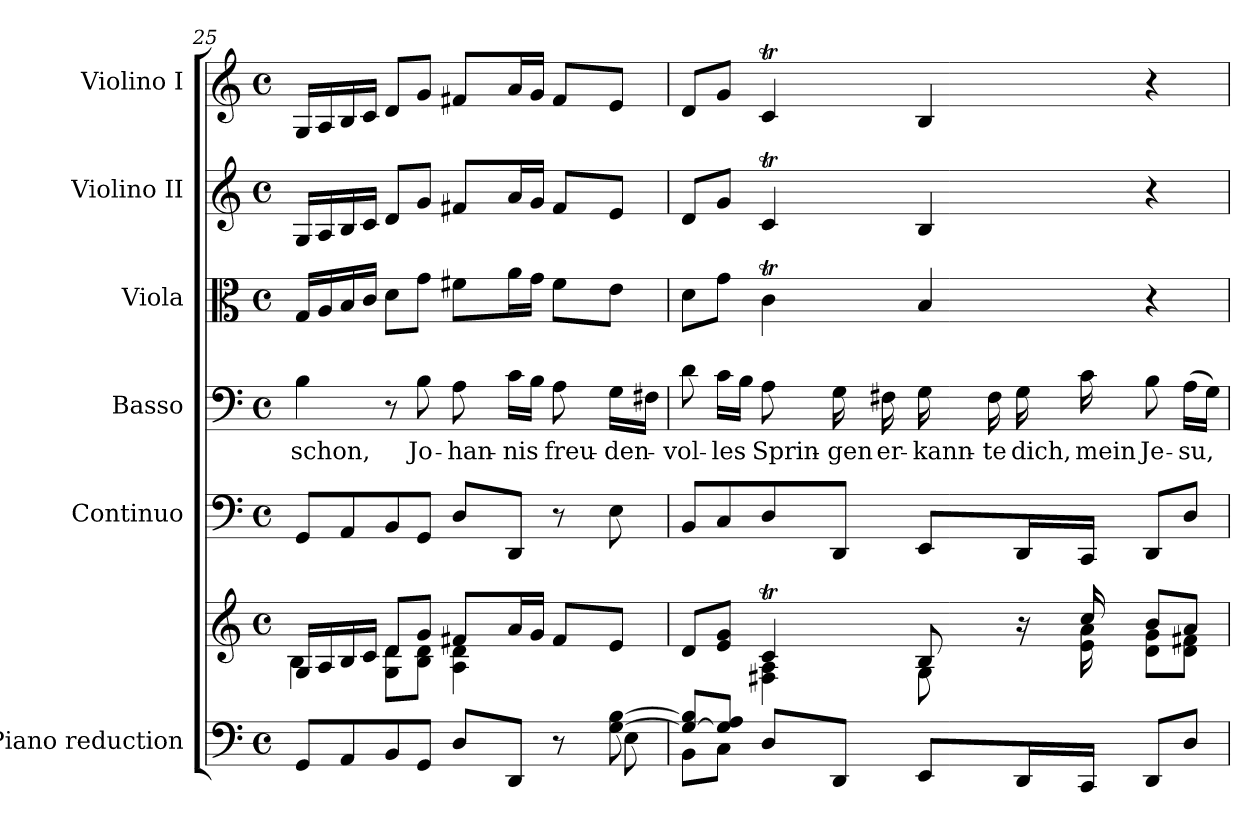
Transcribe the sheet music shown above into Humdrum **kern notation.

**kern	**kern	**kern	**kern	**text	**kern	**kern	**kern
*part6	*part6	*part5	*part4	*part4	*part3	*part2	*part1
*staff7	*staff6	*staff5	*staff4	*staff4	*staff3	*staff2	*staff1
*I"Piano reduction	*	*I"Continuo	*I"Basso	*	*I"Viola	*I"Violino II	*I"Violino I
*I'Pno	*	*	*	*	*I'Vla	*I'Vln	*I'Vln
*clefF4	*clefG2	*clefF4	*clefF4	*	*clefC3	*clefG2	*clefG2
*k[]	*k[]	*k[]	*k[]	*	*k[]	*k[]	*k[]
*M4/4	*M4/4	*M4/4	*M4/4	*	*M4/4	*M4/4	*M4/4
*met(c)	*met(c)	*met(c)	*met(c)	*	*met(c)	*met(c)	*met(c)
=25	=25	=25	=25	=25	=25	=25	=25
*^	*^	*	*	*	*	*	*
!	!	!	!	!	!	!LO:LY:b	!	!	!
2..ryy	8GG/L	16G/LL	4B\	8GG/L	4B\	schon,	16G/LL	16G/LL	16G/LL
.	.	16A/	.	.	.	.	16A/	16A/	16A/
.	8AA/	16B/	.	8AA/	.	.	16B/	16B/	16B/
.	.	16c/JJ	.	.	.	.	16c/JJ	16c/JJ	16c/JJ
.	8BB/	8d/L	8G\ 8d\L	8BB/	8r	.	8d\L	8d/L	8d/L
!	!	!	!	!	!	!LO:LY:b	!	!	!
.	8GG/J	8g/J	8B\ 8d\J	8GG/J	8B\	Jo-	8g\J	8g/J	8g/J
!	!	!	!	!	!	!LO:LY:b	!	!	!
.	8D/L	8f#X/L	4A\ 4d\	8D/L	8A\	-han-	8f#X\L	8f#X/L	8f#X/L
!	!	!	!	!	!	!LO:LY:b	!	!	!
.	8DD/J	16a/L	.	8DD/J	16c\LL	-nis	16a\L	16a/L	16a/L
.	.	16g/JJ	.	.	16B\JJ	.	16g\JJ	16g/JJ	16g/JJ
!	!	!	!	!	!	!LO:LY:b	!	!	!
.	8r	8f#/L	8ryy	8r	8A\	freu-	8f#\L	8f#/L	8f#/L
!	!	!	!	!	!	!LO:LY:b	!	!	!
[8G\ [8B\	8E\	8e/J	8ryy	8E\	16G\LL	-den-	8e\J	8e/J	8e/J
.	.	.	.	.	16F#X\JJ	.	.	.	.
!!LO:PB:g=z
=26	=26	=26	=26	=26	=26	=26	=26	=26	=26
!	!	!	!	!	!	!LO:LY:b	!	!	!
8G/_ 8B/]L	8BB\L	8d/L	4ryy	8BB/L	8d\	-vol-	8d\L	8d/L	8d/L
!	!	!	!	!	!	!LO:LY:b	!	!	!
8G/] 8A/J	8C\J	8e/ 8g/J	.	8C/	16c\LL	-les	8g\J	8g/J	8g/J
.	.	.	.	.	16B\JJ	.	.	.	.
!	!	!	!	!	!	!LO:LY:b	!	!	!
2.ryy	8D/L	4cT/	4F#X\ 4A\	8D/	8A\	Sprin-	4cT\	4cT/	4cT/
!	!	!	!	!	!	!LO:LY:b	!	!	!
.	8DD/J	.	.	8DD/J	16G\	-gen	.	.	.
!	!	!	!	!	!	!LO:LY:b	!	!	!
.	.	.	.	.	16F#X\	er-	.	.	.
!	!	!	!	!	!	!LO:LY:b	!	!	!
.	8EE/L	8B/	8G\	8EE/L	16G\	-kann-	4B/	4B/	4B/
!	!	!	!	!	!	!LO:LY:b	!	!	!
.	.	.	.	.	16F#\	-te	.	.	.
!	!	!	!	!	!	!LO:LY:b	!	!	!
.	16DD/L	16r	16ryy	16DD/L	16G\	dich,	.	.	.
!	!	!	!	!	!	!LO:LY:b	!	!	!
.	16CC/JJ	16cc/	16e\ 16a\	16CC/JJ	16c\	mein	.	.	.
!	!	!	!	!	!	!LO:LY:b	!	!	!
.	8DD/L	8b/L	8d\ 8g\L	8DD/L	8B\	Je-	4r	4r	4r
!	!	!	!	!	!	!LO:LY:b	!	!	!
.	8D/J	8a/J	8d\ 8f#X\J	8D/J	(16A\LL	-su,	.	.	.
.	.	.	.	.	16G\JJ)	.	.	.	.
*v	*v	*	*	*	*	*	*	*	*
*	*v	*v	*	*	*	*	*	*
=	=	=	=	=	=	=	=
*-	*-	*-	*-	*-	*-	*-	*-
